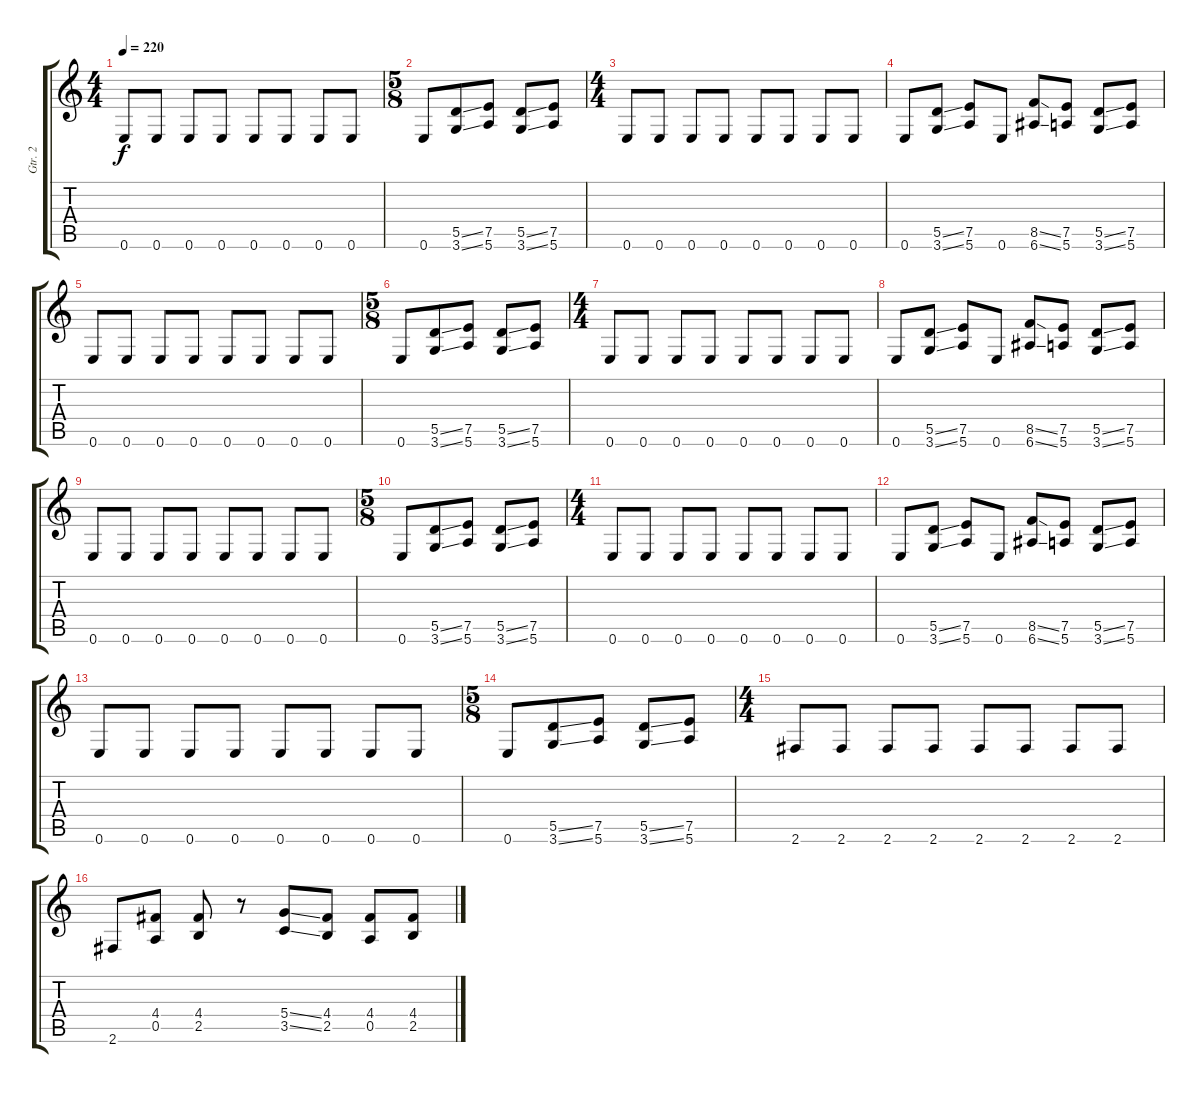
\track ("Gtr. 2" "Gtr. 2") {instrument distortionguitar}
\staff {score tabs}
\tuning (E4 B3 G3 D3 A2 E2) {hide}
\ts (4 4)
\tempo 220
\clef g2
\ks c
0.6.8{dy f} 0.6.8 0.6.8 0.6.8 0.6.8 0.6.8 0.6.8 0.6.8 |
\ts (5 8)
0.6.8 (5.5{ss} 3.6{ss}).8 (7.5 5.6).8 (5.5{ss} 3.6{ss}).8 (7.5 5.6).8 |
\ts (4 4)
0.6.8 0.6.8 0.6.8 0.6.8 0.6.8 0.6.8 0.6.8 0.6.8 |
0.6.8 (5.5{ss} 3.6{ss}).8 (7.5 5.6).8 0.6.8 (8.5{ss} 6.6{ss}).8 (7.5 5.6).8 (5.5{ss} 3.6{ss}).8 (7.5 5.6).8 |
0.6.8 0.6.8 0.6.8 0.6.8 0.6.8 0.6.8 0.6.8 0.6.8 |
\ts (5 8)
0.6.8 (5.5{ss} 3.6{ss}).8 (7.5 5.6).8 (5.5{ss} 3.6{ss}).8 (7.5 5.6).8 |
\ts (4 4)
0.6.8 0.6.8 0.6.8 0.6.8 0.6.8 0.6.8 0.6.8 0.6.8 |
0.6.8 (5.5{ss} 3.6{ss}).8 (7.5 5.6).8 0.6.8 (8.5{ss} 6.6{ss}).8 (7.5 5.6).8 (5.5{ss} 3.6{ss}).8 (7.5 5.6).8 |
0.6.8 0.6.8 0.6.8 0.6.8 0.6.8 0.6.8 0.6.8 0.6.8 |
\ts (5 8)
0.6.8 (5.5{ss} 3.6{ss}).8 (7.5 5.6).8 (5.5{ss} 3.6{ss}).8 (7.5 5.6).8 |
\ts (4 4)
0.6.8 0.6.8 0.6.8 0.6.8 0.6.8 0.6.8 0.6.8 0.6.8 |
0.6.8 (5.5{ss} 3.6{ss}).8 (7.5 5.6).8 0.6.8 (8.5{ss} 6.6{ss}).8 (7.5 5.6).8 (5.5{ss} 3.6{ss}).8 (7.5 5.6).8 |
0.6.8 0.6.8 0.6.8 0.6.8 0.6.8 0.6.8 0.6.8 0.6.8 |
\ts (5 8)
0.6.8 (5.5{ss} 3.6{ss}).8 (7.5 5.6).8 (5.5{ss} 3.6{ss}).8 (7.5 5.6).8 |
\ts (4 4)
2.6.8 2.6.8 2.6.8 2.6.8 2.6.8 2.6.8 2.6.8 2.6.8 |
2.6.8 (4.4 0.5).8 (4.4 2.5).8 r.8 (5.4{ss} 3.5{ss}).8 (4.4 2.5).8 (4.4 0.5).8 (4.4 2.5).8
